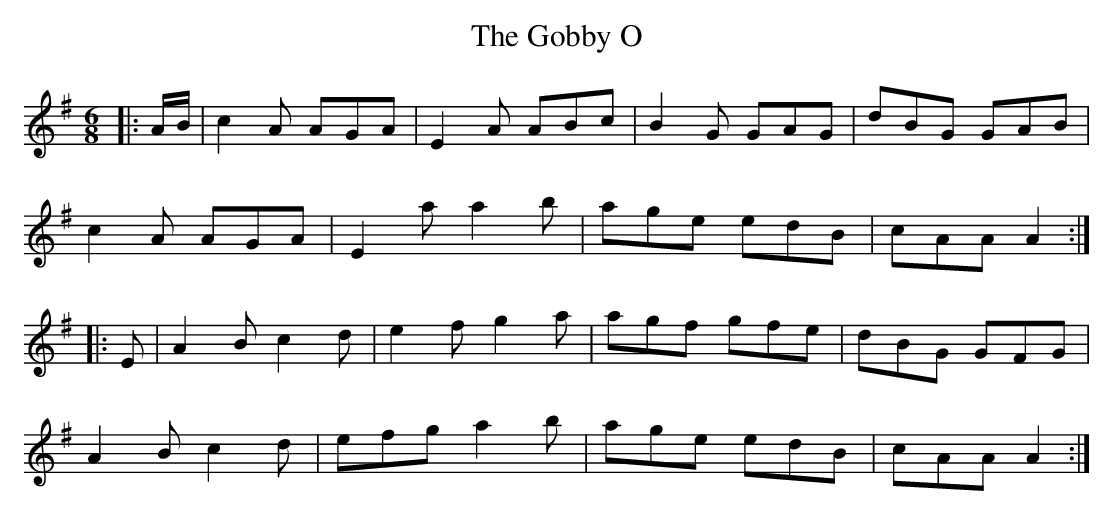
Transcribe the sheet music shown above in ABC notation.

X:1
T: The Gobby O
M: 6/8
L: 1/8
K: Ador
|:A/B/|c2A AGA|E2A ABc|B2G GAG|dBG GAB|
c2A AGA|E2a a2b|age edB|cAA A2:|
|:E|A2B c2d|e2f g2a|agf gfe|dBG GFG|
A2B c2d|efg a2b|age edB|cAA A2:|
